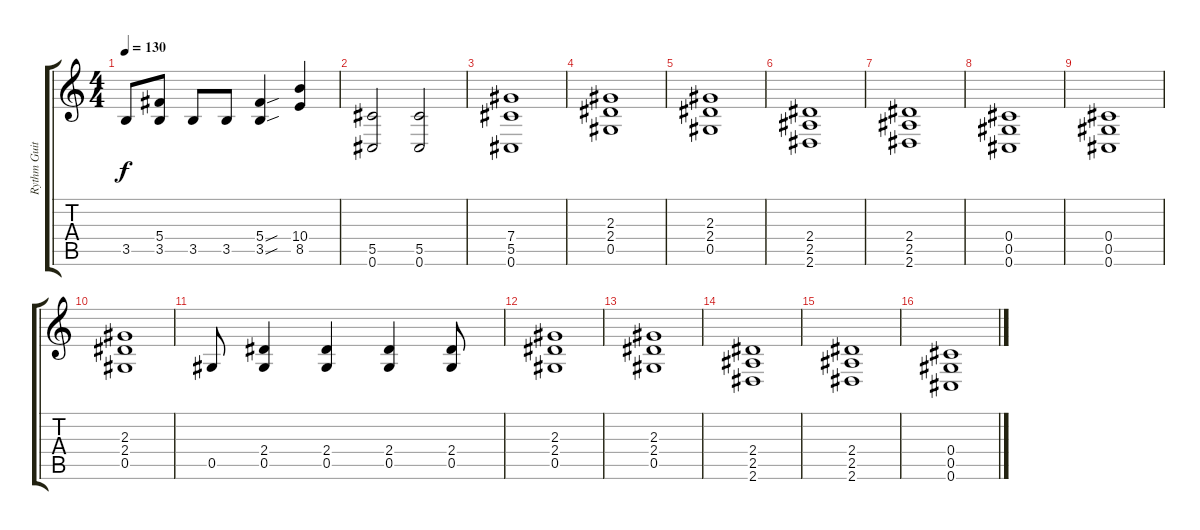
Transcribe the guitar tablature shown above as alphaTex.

\track ("Rythm Guitar" "Rythm Guit") {instrument overdrivenguitar}
\staff {score tabs}
\tuning (Eb4 Bb3 Gb3 Db3 Ab2 Db2) {hide}
\ts (4 4)
\tempo 130
\clef g2
\ks c
3.5.8{dy f} (5.4 3.5).8 3.5.8 3.5.8 (5.4{sou} 3.5{sou}).4 (10.4 8.5).4 |
(5.5 0.6).2 (5.5 0.6).2 |
(7.4 5.5 0.6).1 |
(2.3 2.4 0.5).1 |
(2.3 2.4 0.5).1 |
(2.4 2.5 2.6).1 |
(2.4 2.5 2.6).1 |
(0.4 0.5 0.6).1 |
(0.4 0.5 0.6).1 |
(2.3 2.4 0.5).1 |
0.5.8 (2.4 0.5).4 (2.4 0.5).4 (2.4 0.5).4 (2.4 0.5).8 |
(2.3 2.4 0.5).1 |
(2.3 2.4 0.5).1 |
(2.4 2.5 2.6).1 |
(2.4 2.5 2.6).1 |
(0.4 0.5 0.6).1
